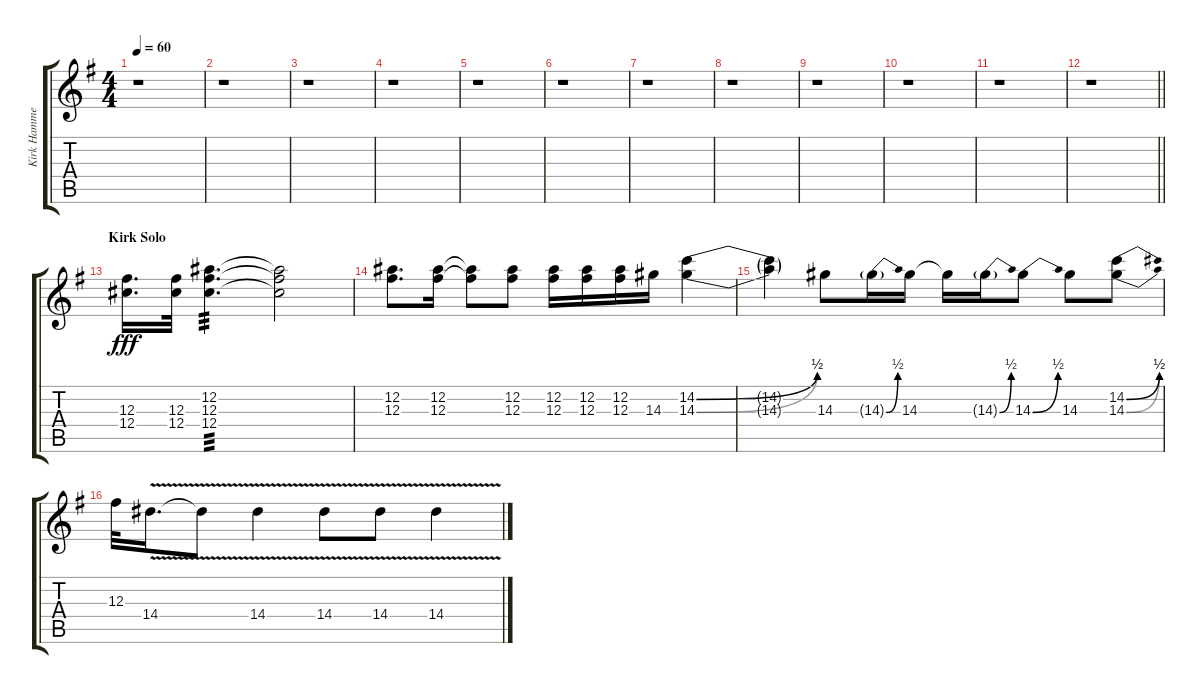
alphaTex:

\track ("Kirk Hammett [Guitar]" "Kirk Hamme") {instrument distortionguitar}
\staff {score tabs}
\tuning (Eb4 Bb3 Gb3 Db3 Ab2 Eb2) {hide}
\ts (4 4)
\tempo 60
\clef g2
\ks g
r.1{dy f} |
r.1 |
r.1 |
r.1 |
r.1 |
r.1 |
r.1 |
r.1 |
r.1 |
r.1 |
r.1 |
\barLineRight lightlight
r.1 |
\section ("" "Kirk Solo")
(12.3 12.4).16{d dy fff volume 16 instrument overdrivenguitar} (12.3 12.4).32 (12.2 12.3 12.4).4{d tp 3} (12.2{t} 12.3{t} 12.4{t}).2 |
(12.2 12.3).8{d} (12.2 12.3).16 (12.2{t} 12.3{t}).8 (12.2 12.3).8 (12.2 12.3).16 (12.2 12.3).16 (12.2 12.3).16 14.3.16 (14.2{be (bend 0 0 60 2)} 14.3{be (bend 0 0 60 2)}).4 |
(14.2{t} 14.3{t}).4 14.3.8 14.3{be (bend 0 0 60 2) g}.16 14.3.16 14.3{t}.16 14.3{be (bend 0 0 60 2) g}.16 14.3{be (bend 0 0 60 2)}.8 14.3.8 (14.2{be (bend 0 0 60 2)} 14.3{be (bend 0 0 60 2)}).8 |
12.3.32 14.4{v}.16{d} 14.4{t}.8 14.4{v}.4 14.4{v}.8 14.4{v}.8 14.4{v}.4
